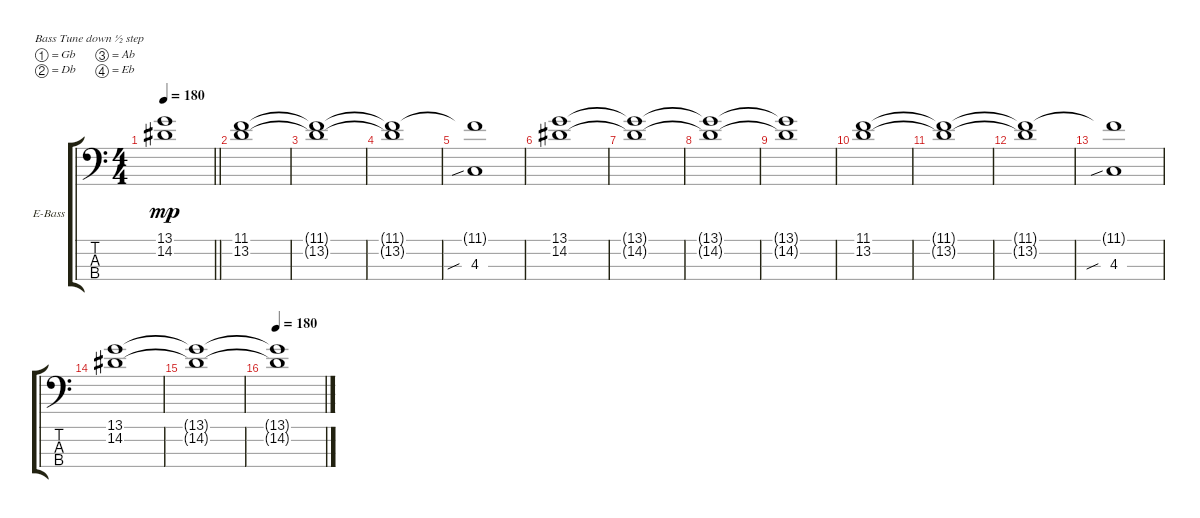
\defaultSystemsLayout 4
\bracketExtendMode groupsimilarinstruments
\firstSystemTrackNameOrientation horizontal
\otherSystemsTrackNameOrientation horizontal
\track ("Guy - Electric Bass" "E-Bass") {instrument electricbassfinger}
\staff {score tabs}
\tuning (Gb2 Db2 Ab1 Eb1)
\ts (4 4)
\tempo 180
\clef f4
\barLineRight lightlight
\ks c
(13.1{t} 14.2{t}).1{dy mp} |
(11.1 13.2).1 |
(11.1{t} 13.2{t}).1 |
(11.1{t} 13.2{t}).1 |
(11.1{t} 4.3{sib}).1 |
(13.1 14.2).1 |
(13.1{t} 14.2{t}).1 |
(13.1{t} 14.2{t}).1 |
(13.1{t} 14.2{t}).1 |
(11.1 13.2).1 |
(11.1{t} 13.2{t}).1 |
(11.1{t} 13.2{t}).1 |
(11.1{t} 4.3{sib}).1 |
(13.1 14.2).1 |
(13.1{t} 14.2{t}).1 |
\tempo 180
(13.1{t} 14.2{t}).1
